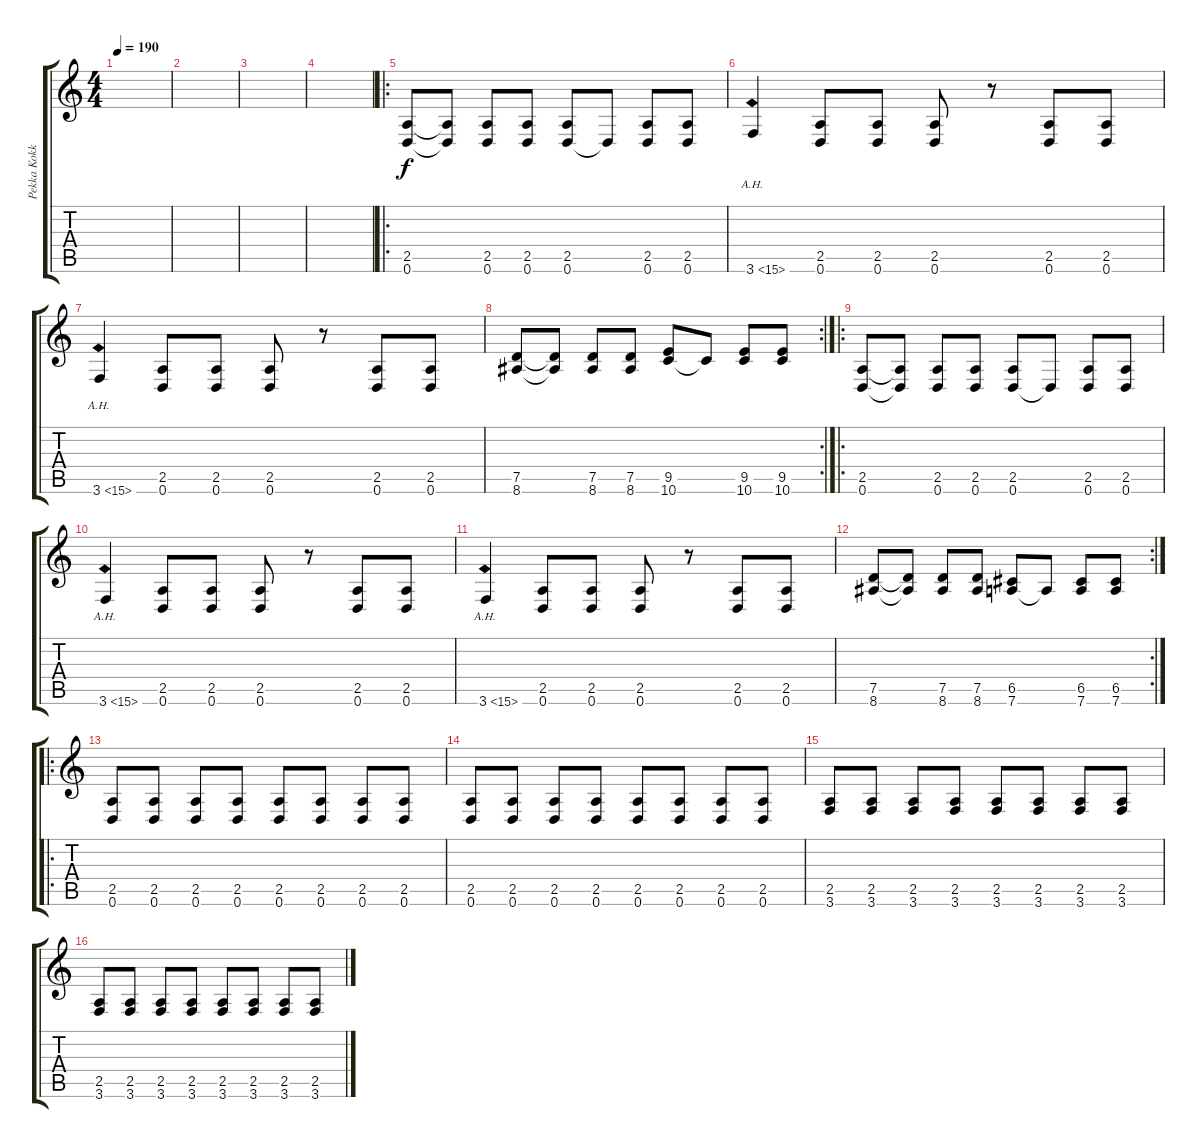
\track ("Pekka Kokko" "Pekka Kokk") {instrument distortionguitar}
\staff {score tabs}
\tuning (D4 A3 F3 C3 G2 D2) {hide}
\ts (4 4)
\tempo 190
\clef g2
\ks c
|
|
|
|
\ro
(2.5 0.6).8 (2.5{t} 0.6{t}).8 (2.5 0.6).8 (2.5 0.6).8 (2.5 0.6).8 0.6{t}.8 (2.5 0.6).8 (2.5 0.6).8 |
3.6{ah 12}.4 (2.5 0.6).8 (2.5 0.6).8 (2.5 0.6).8 r.8 (2.5 0.6).8 (2.5 0.6).8 |
3.6{ah 12}.4 (2.5 0.6).8 (2.5 0.6).8 (2.5 0.6).8 r.8 (2.5 0.6).8 (2.5 0.6).8 |
\rc 2
(7.5 8.6).8 (7.5{t} 8.6{t}).8 (7.5 8.6).8 (7.5 8.6).8 (9.5 10.6).8 10.6{t}.8 (9.5 10.6).8 (9.5 10.6).8 |
\ro
(2.5 0.6).8 (2.5{t} 0.6{t}).8 (2.5 0.6).8 (2.5 0.6).8 (2.5 0.6).8 0.6{t}.8 (2.5 0.6).8 (2.5 0.6).8 |
3.6{ah 12}.4 (2.5 0.6).8 (2.5 0.6).8 (2.5 0.6).8 r.8 (2.5 0.6).8 (2.5 0.6).8 |
3.6{ah 12}.4 (2.5 0.6).8 (2.5 0.6).8 (2.5 0.6).8 r.8 (2.5 0.6).8 (2.5 0.6).8 |
\rc 2
(7.5 8.6).8 (7.5{t} 8.6{t}).8 (7.5 8.6).8 (7.5 8.6).8 (6.5 7.6).8 7.6{t}.8 (6.5 7.6).8 (6.5 7.6).8 |
\ro
(2.5 0.6).8 (2.5 0.6).8 (2.5 0.6).8 (2.5 0.6).8 (2.5 0.6).8 (2.5 0.6).8 (2.5 0.6).8 (2.5 0.6).8 |
(2.5 0.6).8 (2.5 0.6).8 (2.5 0.6).8 (2.5 0.6).8 (2.5 0.6).8 (2.5 0.6).8 (2.5 0.6).8 (2.5 0.6).8 |
(2.5 3.6).8 (2.5 3.6).8 (2.5 3.6).8 (2.5 3.6).8 (2.5 3.6).8 (2.5 3.6).8 (2.5 3.6).8 (2.5 3.6).8 |
(2.5 3.6).8 (2.5 3.6).8 (2.5 3.6).8 (2.5 3.6).8 (2.5 3.6).8 (2.5 3.6).8 (2.5 3.6).8 (2.5 3.6).8
